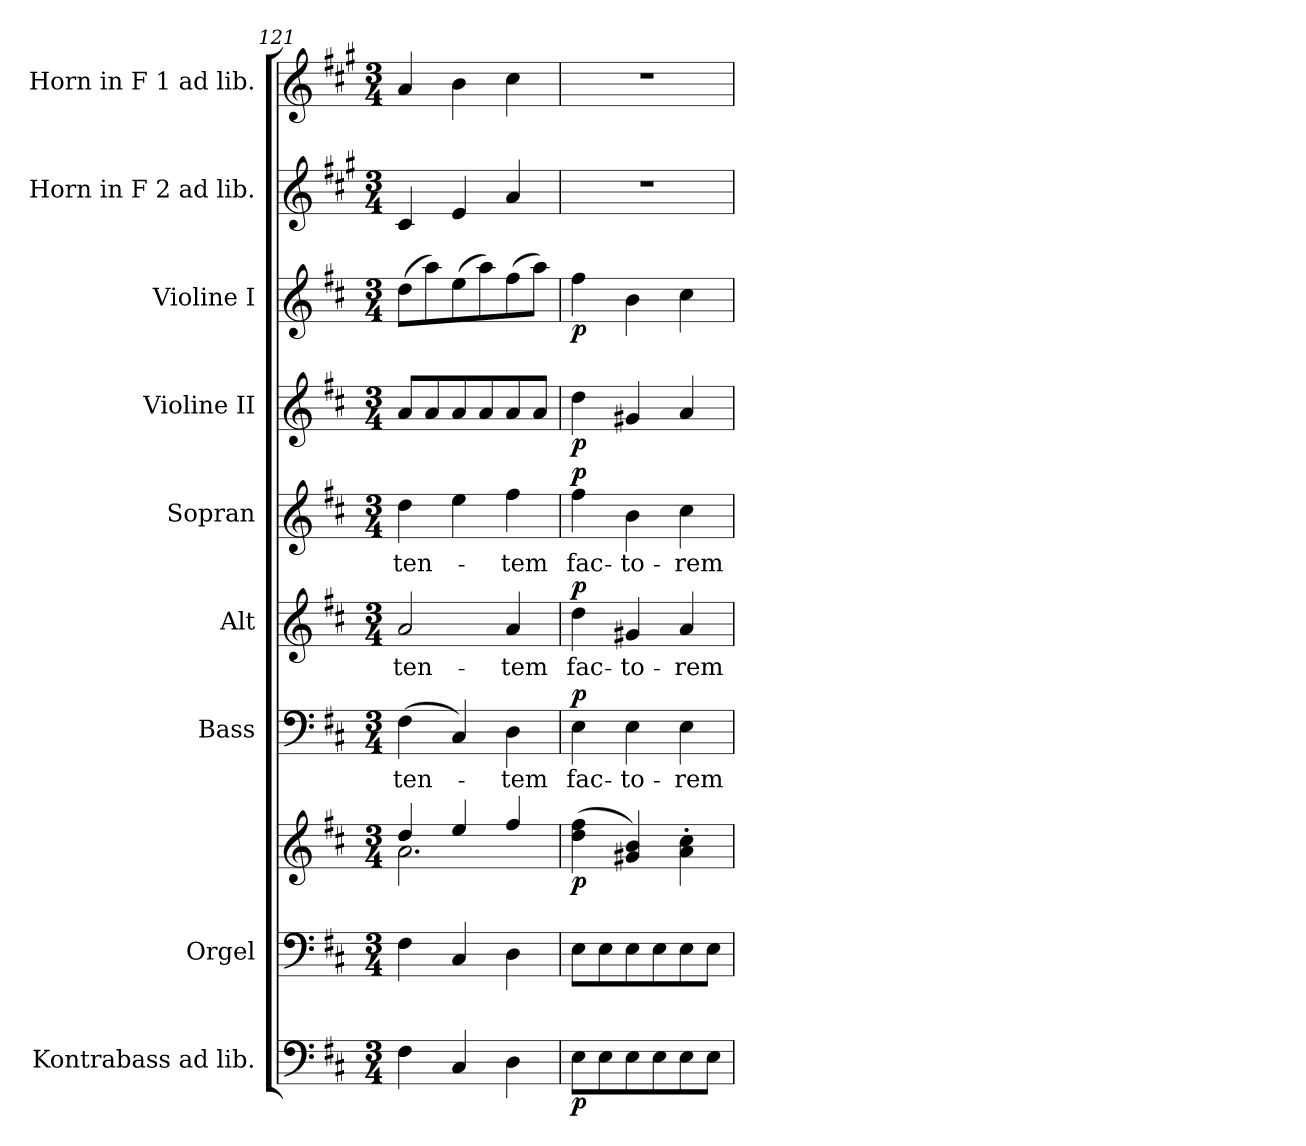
**kern	**dynam	**kern	**kern	**dynam	**kern	**text	**dynam	**kern	**text	**dynam	**kern	**text	**dynam	**kern	**dynam	**kern	**dynam	**kern	**kern
*part9	*part9	*part8	*part8	*part8	*part7	*part7	*part7	*part6	*part6	*part6	*part5	*part5	*part5	*part4	*part4	*part3	*part3	*part2	*part1
*staff10	*staff10	*staff9	*staff8	*staff8/9	*staff7	*staff7	*staff7	*staff6	*staff6	*staff6	*staff5	*staff5	*staff5	*staff4	*staff4	*staff3	*staff3	*staff2	*staff1
*I"Kontrabass ad lib.	*	*I"Orgel	*	*	*I"Bass	*	*	*I"Alt	*	*	*I"Sopran	*	*	*I"Violine II	*	*I"Violine I	*	*I"Horn in F 2 ad lib.	*I"Horn in F 1 ad lib.
*I'Kb.	*	*I'Org.	*	*	*I'B.	*	*	*I'A.	*	*	*I'S.	*	*	*I'Vl. II	*	*I'Vl. I	*	*	*
*clefF4	*	*clefF4	*clefG2	*	*clefF4	*	*	*clefG2	*	*	*clefG2	*	*	*clefG2	*	*clefG2	*	*clefG2	*clefG2
*ITrd7c12	*	*	*	*	*	*	*	*	*	*	*	*	*	*	*	*	*	*ITrd4c7	*ITrd4c7
*k[f#c#]	*	*k[f#c#]	*k[f#c#]	*	*k[f#c#]	*	*	*k[f#c#]	*	*	*k[f#c#]	*	*	*k[f#c#]	*	*k[f#c#]	*	*k[f#c#]	*k[f#c#]
*D:	*	*D:	*D:	*	*D:	*	*	*D:	*	*	*D:	*	*	*D:	*	*D:	*	*D:	*D:
*M3/4	*	*M3/4	*M3/4	*	*M3/4	*	*	*M3/4	*	*	*M3/4	*	*	*M3/4	*	*M3/4	*	*M3/4	*M3/4
=121	=121	=121	=121	=121	=121	=121	=121	=121	=121	=121	=121	=121	=121	=121	=121	=121	=121	=121	=121
*	*	*	*^	*	*	*	*	*	*	*	*	*	*	*	*	*	*	*	*
!	!	!	!	!	!	!	!LO:LY:b	!	!	!LO:LY:b	!	!	!LO:LY:b	!	!	!	!	!	!	!
4FF#\	.	4F#\	4dd/	2.a\	.	(>4F#\	-ten-	.	2a/	-ten-	.	4dd\	-ten-	.	8a/L	.	(>8dd\L	.	4F#/	4d/
.	.	.	.	.	.	.	.	.	.	.	.	.	.	.	8a/	.	8aa\)	.	.	.
4CC#/	.	4C#/	4ee/	.	.	4C#/)	.	.	.	.	.	4ee\	.	.	8a/	.	(>8ee\	.	4A/	4e\
.	.	.	.	.	.	.	.	.	.	.	.	.	.	.	8a/	.	8aa\)	.	.	.
!	!	!	!	!	!	!	!LO:LY:b	!	!	!LO:LY:b	!	!	!LO:LY:b	!	!	!	!	!	!	!
4DD\	.	4D\	4ff#/	.	.	4D\	-tem	.	4a/	-tem	.	4ff#\	-tem	.	8a/	.	(>8ff#\	.	4d/	4f#\
.	.	.	.	.	.	.	.	.	.	.	.	.	.	.	8a/J	.	8aa\J)	.	.	.
*	*	*	*v	*v	*	*	*	*	*	*	*	*	*	*	*	*	*	*	*	*
=122	=122	=122	=122	=122	=122	=122	=122	=122	=122	=122	=122	=122	=122	=122	=122	=122	=122	=122	=122
!	!LO:DY:b	!	!	!LO:DY:b	!	!LO:LY:b	!LO:DY:a	!	!LO:LY:b	!LO:DY:a	!	!LO:LY:b	!LO:DY:a	!	!LO:DY:b	!	!LO:DY:b	!	!
8EE\L	p	8E\L	(>4dd\ 4ff#\	p	4E\	fac-	p	4dd\	fac-	p	4ff#\	fac-	p	4dd\	p	4ff#\	p	2.r	2.r
8EE\	.	8E\	.	.	.	.	.	.	.	.	.	.	.	.	.	.	.	.	.
!	!	!	!	!	!	!LO:LY:b	!	!	!LO:LY:b	!	!	!LO:LY:b	!	!	!	!	!	!	!
8EE\	.	8E\	4g#X/ 4b/)	.	4E\	-to-	.	4g#X/	-to-	.	4b\	-to-	.	4g#X/	.	4b\	.	.	.
8EE\	.	8E\	.	.	.	.	.	.	.	.	.	.	.	.	.	.	.	.	.
!	!	!	!	!	!	!LO:LY:b	!	!	!LO:LY:b	!	!	!LO:LY:b	!	!	!	!	!	!	!
8EE\	.	8E\	4a\'> 4cc#\'>	.	4E\	-rem	.	4a/	-rem	.	4cc#\	-rem	.	4a/	.	4cc#\	.	.	.
8EE\J	.	8E\J	.	.	.	.	.	.	.	.	.	.	.	.	.	.	.	.	.
=	=	=	=	=	=	=	=	=	=	=	=	=	=	=	=	=	=	=	=
*-	*-	*-	*-	*-	*-	*-	*-	*-	*-	*-	*-	*-	*-	*-	*-	*-	*-	*-	*-
